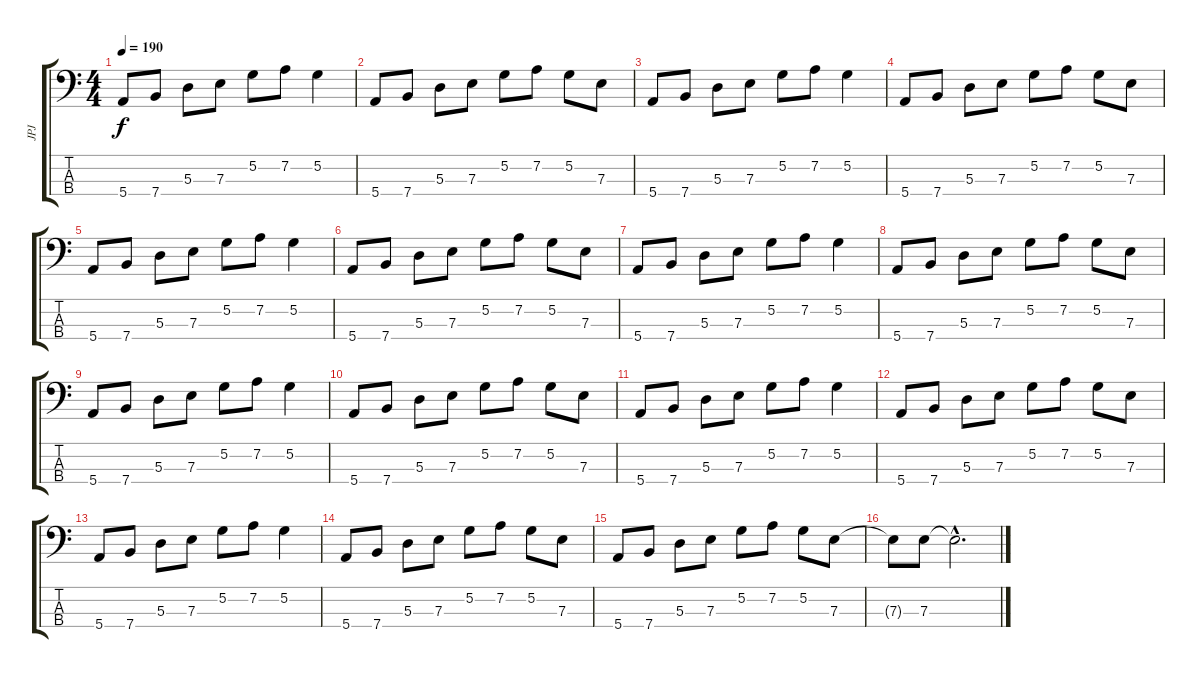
\track ("JPJ" "JPJ") {instrument electricbassfinger}
\staff {score tabs}
\tuning (G2 D2 A1 E1) {hide}
\ts (4 4)
\tempo 190
\clef f4
\ks c
5.4.8{dy f} 7.4.8 5.3.8 7.3.8 5.2.8 7.2.8 5.2.4 |
5.4.8 7.4.8 5.3.8 7.3.8 5.2.8 7.2.8 5.2.8 7.3.8 |
5.4.8 7.4.8 5.3.8 7.3.8 5.2.8 7.2.8 5.2.4 |
5.4.8 7.4.8 5.3.8 7.3.8 5.2.8 7.2.8 5.2.8 7.3.8 |
5.4.8 7.4.8 5.3.8 7.3.8 5.2.8 7.2.8 5.2.4 |
5.4.8 7.4.8 5.3.8 7.3.8 5.2.8 7.2.8 5.2.8 7.3.8 |
5.4.8 7.4.8 5.3.8 7.3.8 5.2.8 7.2.8 5.2.4 |
5.4.8 7.4.8 5.3.8 7.3.8 5.2.8 7.2.8 5.2.8 7.3.8 |
5.4.8 7.4.8 5.3.8 7.3.8 5.2.8 7.2.8 5.2.4 |
5.4.8 7.4.8 5.3.8 7.3.8 5.2.8 7.2.8 5.2.8 7.3.8 |
5.4.8 7.4.8 5.3.8 7.3.8 5.2.8 7.2.8 5.2.4 |
5.4.8 7.4.8 5.3.8 7.3.8 5.2.8 7.2.8 5.2.8 7.3.8 |
5.4.8 7.4.8 5.3.8 7.3.8 5.2.8 7.2.8 5.2.4 |
5.4.8 7.4.8 5.3.8 7.3.8 5.2.8 7.2.8 5.2.8 7.3.8 |
5.4.8 7.4.8 5.3.8 7.3.8 5.2.8 7.2.8 5.2.8 7.3.8 |
7.3{t}.8 7.3.8 7.3{hac t}.2{d}
